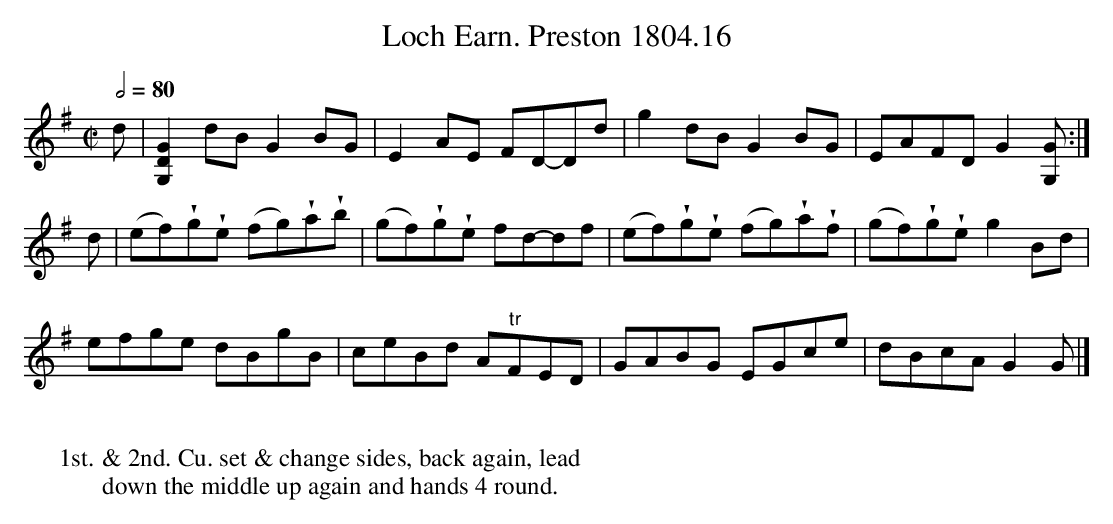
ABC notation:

X:1
T:Loch Earn. Preston 1804.16
M:C|
L:1/8
Q:1/2=80
U:w=!wedge!
K:G
d|[GDG,]2 dB G2 BG|E2 AE FD-Dd|g2dB G2BG|EAFD G2 [GG,]:|
d|(ef)wgwe (fg)wawb|(gf)wgwe fd-df|(ef)wgwe (fg)wawf|(gf)wgweg2 Bd|
efge dBgB|ceBd A"tr"FED|GABG EGce|dBcA G2G|]
W:
W:1st. & 2nd. Cu. set & change sides, back again, lead
W:down the middle up again and hands 4 round.
